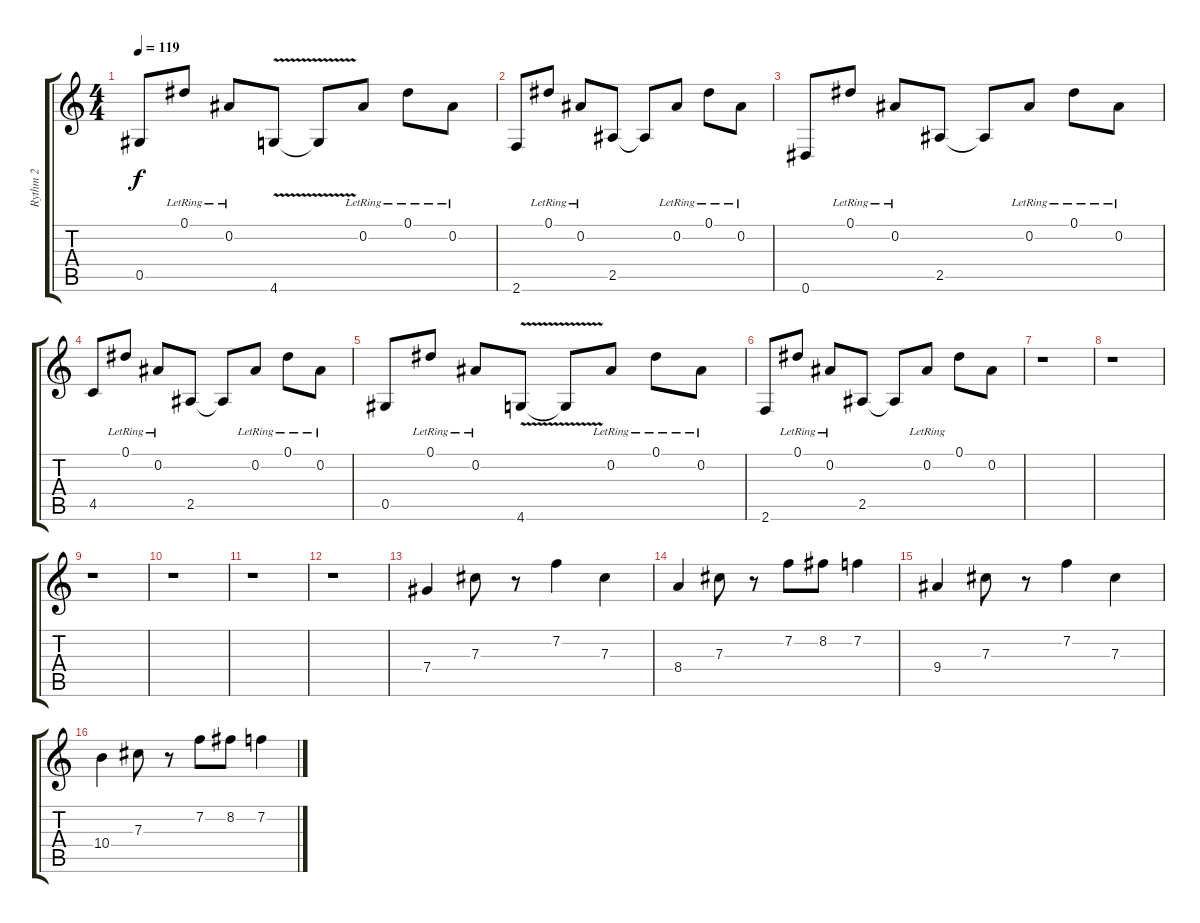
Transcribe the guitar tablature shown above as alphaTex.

\track ("Rythm 2" "Rythm 2") {instrument overdrivenguitar}
\staff {score tabs}
\tuning (Eb4 Bb3 Gb3 Db3 Ab2 Eb2) {hide}
\ts (4 4)
\tempo 119
\clef g2
\ks c
0.5.8{dy f} 0.1{lr}.8 0.2{lr}.8 4.6{v}.8 4.6{t}.8 0.2{lr}.8 0.1{lr}.8 0.2{lr}.8 |
2.6.8 0.1{lr}.8 0.2{lr}.8 2.5.8 2.5{t}.8 0.2{lr}.8 0.1{lr}.8 0.2{lr}.8 |
0.6.8 0.1{lr}.8 0.2{lr}.8 2.5.8 2.5{t}.8 0.2{lr}.8 0.1{lr}.8 0.2{lr}.8 |
4.5.8 0.1{lr}.8 0.2{lr}.8 2.5.8 2.5{t}.8 0.2{lr}.8 0.1{lr}.8 0.2{lr}.8 |
0.5.8 0.1{lr}.8 0.2{lr}.8 4.6{v}.8 4.6{t}.8 0.2{lr}.8 0.1{lr}.8 0.2{lr}.8 |
2.6.8 0.1{lr}.8 0.2{lr}.8 2.5.8 2.5{t}.8 0.2{lr}.8 0.1.8 0.2.8 |
r.1 |
r.1 |
r.1 |
r.1 |
r.1 |
r.1 |
7.4.4 7.3.8 r.8 7.2.4 7.3.4 |
8.4.4 7.3.8 r.8 7.2.8 8.2.8 7.2.4 |
9.4.4 7.3.8 r.8 7.2.4 7.3.4 |
10.4.4 7.3.8 r.8 7.2.8 8.2.8 7.2.4
